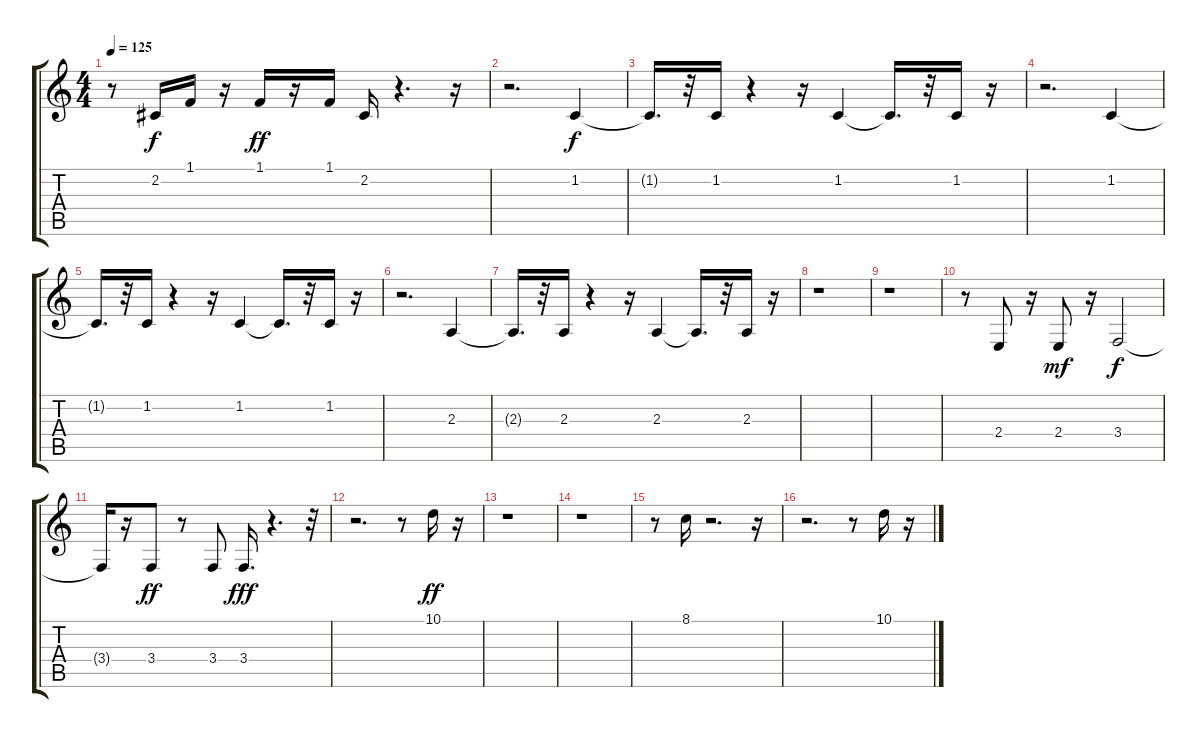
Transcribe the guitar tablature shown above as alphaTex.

\track "" {instrument tenorsax}
\staff {score tabs}
\tuning (E4 B3 G3 D3 A2 E2) {hide}
\ts (4 4)
\tempo 125
\clef g2
\ks c
r.8{dy ff} 2.2.16{dy f} 1.1.16 r.16 1.1.16{dy ff} r.16 1.1.16 2.2.16 r.4{d} r.16 |
r.2{d} 1.2.4{dy f} |
1.2{t}.16{d} r.32 1.2.16 r.4 r.16 1.2.4 1.2{t}.16{d} r.32 1.2.16 r.16 |
r.2{d} 1.2.4 |
1.2{t}.16{d} r.32 1.2.16 r.4 r.16 1.2.4 1.2{t}.16{d} r.32 1.2.16 r.16 |
r.2{d} 2.3.4 |
2.3{t}.16{d} r.32 2.3.16 r.4 r.16 2.3.4 2.3{t}.16{d} r.32 2.3.16 r.16 |
r.1 |
r.1 |
r.8 2.4.8 r.16 2.4.8{dy mf} r.16 3.4.2{dy f} |
3.4{t}.16 r.16 3.4.8{dy ff} r.8 3.4.8 3.4.16{d dy fff} r.4{d} r.32 |
r.2{d} r.8 10.1.16{dy ff} r.16 |
r.1 |
r.1 |
r.8 8.1.16 r.2{d} r.16 |
r.2{d} r.8 10.1.16 r.16
